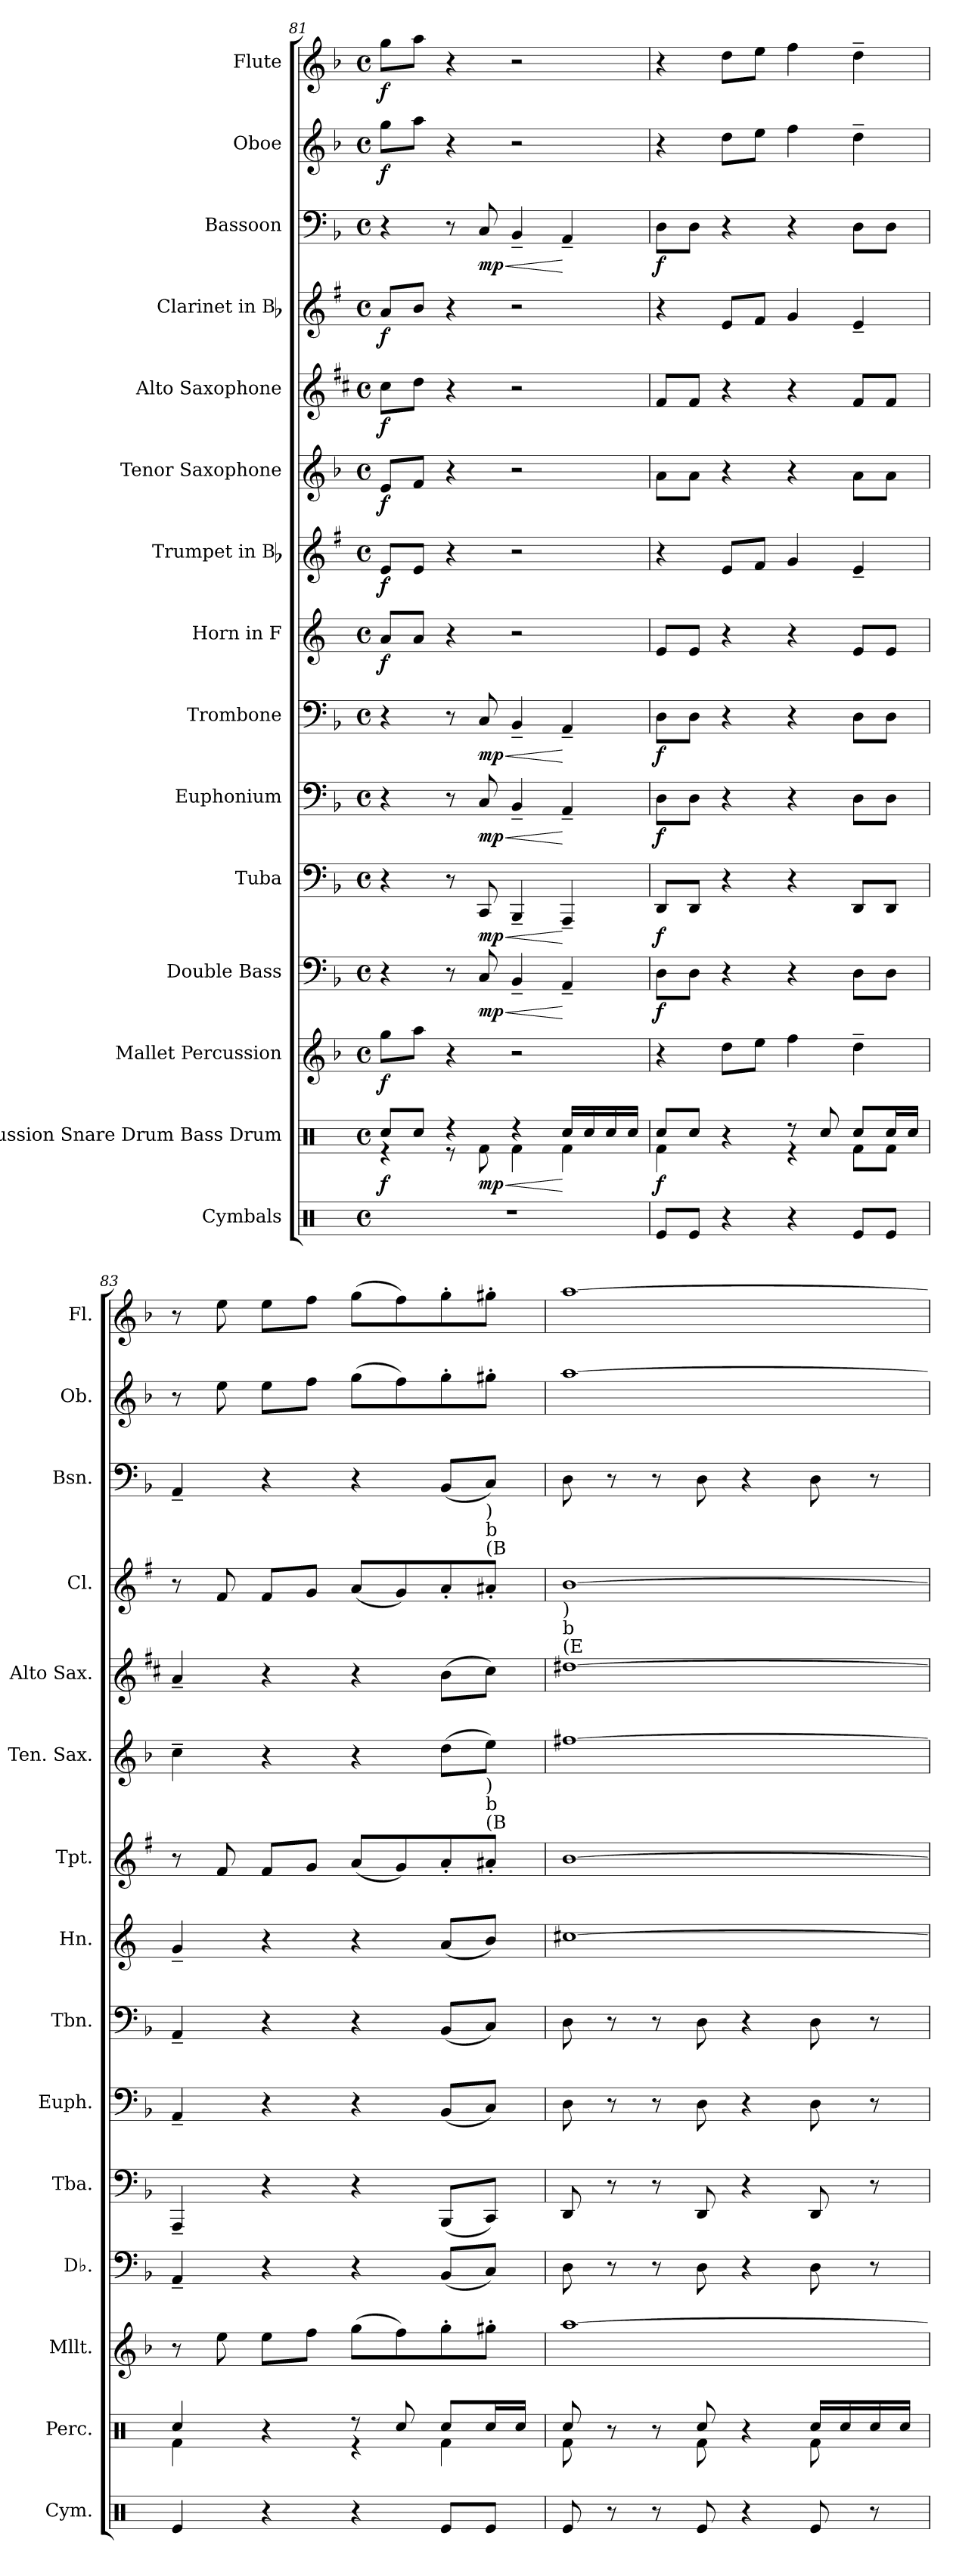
**kern	**kern	**dynam	**kern	**dynam	**kern	**dynam	**kern	**dynam	**kern	**dynam	**kern	**dynam	**kern	**dynam	**kern	**dynam	**kern	**dynam	**kern	**dynam	**kern	**dynam	**kern	**dynam	**kern	**dynam	**kern	**dynam
*part15	*part14	*part14	*part13	*part13	*part12	*part12	*part11	*part11	*part10	*part10	*part9	*part9	*part8	*part8	*part7	*part7	*part6	*part6	*part5	*part5	*part4	*part4	*part3	*part3	*part2	*part2	*part1	*part1
*staff15	*staff14	*staff14	*staff13	*staff13	*staff12	*staff12	*staff11	*staff11	*staff10	*staff10	*staff9	*staff9	*staff8	*staff8	*staff7	*staff7	*staff6	*staff6	*staff5	*staff5	*staff4	*staff4	*staff3	*staff3	*staff2	*staff2	*staff1	*staff1
*I"Cymbals	*I"Percussion Snare Drum Bass Drum	*	*I"Mallet Percussion	*	*I"Double Bass	*	*I"Tuba	*	*I"Euphonium	*	*I"Trombone	*	*I"Horn in F	*	*I"Trumpet in Bb	*	*I"Tenor Saxophone	*	*I"Alto Saxophone	*	*I"Clarinet in Bb	*	*I"Bassoon	*	*I"Oboe	*	*I"Flute	*
*I'Cym.	*I'Perc.	*	*I'Mllt.	*	*I'Db.	*	*I'Tba.	*	*I'Euph.	*	*I'Tbn.	*	*I'Hn.	*	*I'Tpt.	*	*I'Ten. Sax.	*	*I'Alto Sax.	*	*I'Cl.	*	*I'Bsn.	*	*I'Ob.	*	*I'Fl.	*
*clefX	*clefX	*	*clefG2	*	*clefF4	*	*clefF4	*	*clefF4	*	*clefF4	*	*clefG2	*	*clefG2	*	*clefG2	*	*clefG2	*	*clefG2	*	*clefF4	*	*clefG2	*	*clefG2	*
*	*	*	*ITrd-14c-24	*	*ITrd7c12	*	*	*	*	*	*	*	*ITrd4c7	*	*ITrd1c2	*	*ITrd8c14	*	*ITrd5c9	*	*ITrd1c2	*	*	*	*	*	*	*
*k[]	*k[]	*	*k[b-]	*	*k[b-]	*	*k[b-]	*	*k[b-]	*	*k[b-]	*	*k[b-]	*	*k[b-]	*	*k[b-]	*	*k[b-]	*	*k[b-]	*	*k[b-]	*	*k[b-]	*	*k[b-]	*
*C:	*C:	*	*d:	*	*d:	*	*d:	*	*d:	*	*d:	*	*d:	*	*d:	*	*d:	*	*d:	*	*d:	*	*d:	*	*d:	*	*d:	*
*M4/4	*M4/4	*	*M4/4	*	*M4/4	*	*M4/4	*	*M4/4	*	*M4/4	*	*M4/4	*	*M4/4	*	*M4/4	*	*M4/4	*	*M4/4	*	*M4/4	*	*M4/4	*	*M4/4	*
*met(c)	*met(c)	*	*met(c)	*	*met(c)	*	*met(c)	*	*met(c)	*	*met(c)	*	*met(c)	*	*met(c)	*	*met(c)	*	*met(c)	*	*met(c)	*	*met(c)	*	*met(c)	*	*met(c)	*
=81	=81	=81	=81	=81	=81	=81	=81	=81	=81	=81	=81	=81	=81	=81	=81	=81	=81	=81	=81	=81	=81	=81	=81	=81	=81	=81	=81	=81
*	*^	*	*	*	*	*	*	*	*	*	*	*	*	*	*	*	*	*	*	*	*	*	*	*	*	*	*	*
1r	8Rcci/L	4r	f	8ggggi\L	f	4r	.	4r	.	4r	.	4r	.	8di/L	f	8di/L	f	8Ei/L	f	8ei\L	f	8gi/L	f	4r	.	8ggi\L	f	8ggi\L	f
.	8Rcci/J	.	.	8aaaai\J	.	.	.	.	.	.	.	.	.	8di/J	.	8di/J	.	8Fi/J	.	8fi\J	.	8ai/J	.	.	.	8aai\J	.	8aai\J	.
.	4r	8r	.	4r	.	8r	.	8r	.	8r	.	8r	.	4r	.	4r	.	4r	.	4r	.	4r	.	8r	.	4r	.	4r	.
!	!	!	!LO:HP:b	!	!	!	!LO:HP:b	!	!LO:HP:b	!	!LO:HP:b	!	!LO:HP:b	!	!	!	!	!	!	!	!	!	!	!	!LO:HP:b	!	!	!	!
.	.	8Rfi\	< mp	.	.	8CCi/	< mp	8CCi/	< mp	8Ci/	< mp	8Ci/	< mp	.	.	.	.	.	.	.	.	.	.	8Ci/	< mp	.	.	.	.
.	4r	4Rfi\	.	2r	.	4BBB-~i/	.	4BBB-~i/	.	4BB-~i/	.	4BB-~i/	.	2r	.	2r	.	2r	.	2r	.	2r	.	4BB-~i/	.	2r	.	2r	.
.	16Rcci/LL	4Rfi\	[	.	.	4AAA~i/	[	4AAA~i/	[	4AA~i/	[	4AA~i/	[	.	.	.	.	.	.	.	.	.	.	4AA~i/	[	.	.	.	.
.	16Rcci/	.	.	.	.	.	.	.	.	.	.	.	.	.	.	.	.	.	.	.	.	.	.	.	.	.	.	.	.
.	16Rcci/	.	.	.	.	.	.	.	.	.	.	.	.	.	.	.	.	.	.	.	.	.	.	.	.	.	.	.	.
.	16Rcci/JJ	.	.	.	.	.	.	.	.	.	.	.	.	.	.	.	.	.	.	.	.	.	.	.	.	.	.	.	.
=82	=82	=82	=82	=82	=82	=82	=82	=82	=82	=82	=82	=82	=82	=82	=82	=82	=82	=82	=82	=82	=82	=82	=82	=82	=82	=82	=82	=82	=82
8Rei/L	8Rcci/L	4Rfi\	f	4r	.	8DDi\L	f	8DDi/L	f	8Di\L	f	8Di\L	f	8Ai/L	.	4r	.	8Ai\L	.	8Ai/L	.	4r	.	8Di\L	f	4r	.	4r	.
8Rei/J	8Rcci/J	.	.	.	.	8DDi\J	.	8DDi/J	.	8Di\J	.	8Di\J	.	8Ai/J	.	.	.	8Ai\J	.	8Ai/J	.	.	.	8Di\J	.	.	.	.	.
4r	4r	4ryy	.	8ddddi\L	.	4r	.	4r	.	4r	.	4r	.	4r	.	8di/L	.	4r	.	4r	.	8di/L	.	4r	.	8ddi\L	.	8ddi\L	.
.	.	.	.	8eeeei\J	.	.	.	.	.	.	.	.	.	.	.	8ei/J	.	.	.	.	.	8ei/J	.	.	.	8eei\J	.	8eei\J	.
4r	8r	4r	.	4ffffi\	.	4r	.	4r	.	4r	.	4r	.	4r	.	4fi/	.	4r	.	4r	.	4fi/	.	4r	.	4ffi\	.	4ffi\	.
.	8Rcci/	.	.	.	.	.	.	.	.	.	.	.	.	.	.	.	.	.	.	.	.	.	.	.	.	.	.	.	.
8Rei/L	8Rcci/L	8Rfi\L	.	4dddd~i\	.	8DDi\L	.	8DDi/L	.	8Di\L	.	8Di\L	.	8Ai/L	.	4d~i/	.	8Ai\L	.	8Ai/L	.	4d~i/	.	8Di\L	.	4dd~i\	.	4dd~i\	.
8Rei/J	16Rcci/L	8Rfi\J	.	.	.	8DDi\J	.	8DDi/J	.	8Di\J	.	8Di\J	.	8Ai/J	.	.	.	8Ai\J	.	8Ai/J	.	.	.	8Di\J	.	.	.	.	.
.	16Rcci/JJ	.	.	.	.	.	.	.	.	.	.	.	.	.	.	.	.	.	.	.	.	.	.	.	.	.	.	.	.
=83	=83	=83	=83	=83	=83	=83	=83	=83	=83	=83	=83	=83	=83	=83	=83	=83	=83	=83	=83	=83	=83	=83	=83	=83	=83	=83	=83	=83	=83
4Rei/	4Rcci/	4Rfi\	.	8r	.	4AAA~i/	.	4AAA~i/	.	4AA~i/	.	4AA~i/	.	4c~i/	.	8r	.	4c~i\	.	4c~i/	.	8r	.	4AA~i/	.	8r	.	8r	.
.	.	.	.	8eeeei\	.	.	.	.	.	.	.	.	.	.	.	8ei/	.	.	.	.	.	8ei/	.	.	.	8eei\	.	8eei\	.
4r	4r	4ryy	.	8eeeei\L	.	4r	.	4r	.	4r	.	4r	.	4r	.	8ei/L	.	4r	.	4r	.	8ei/L	.	4r	.	8eei\L	.	8eei\L	.
.	.	.	.	8ffffi\J	.	.	.	.	.	.	.	.	.	.	.	8fi/J	.	.	.	.	.	8fi/J	.	.	.	8ffi\J	.	8ffi\J	.
4r	8r	4r	.	(8ggggi\L	.	4r	.	4r	.	4r	.	4r	.	4r	.	(8gi/L	.	4r	.	4r	.	(8gi/L	.	4r	.	(8ggi\L	.	(8ggi\L	.
.	8Rcci/	.	.	8ffffi\)	.	.	.	.	.	.	.	.	.	.	.	8fi/)	.	.	.	.	.	8fi/)	.	.	.	8ffi\)	.	8ffi\)	.
8Rei/L	8Rcci/L	4Rfi\	.	8gggg'i\	.	(8BBB-i/L	.	(8BBB-i/L	.	(8BB-i/L	.	(8BB-i/L	.	(8di/L	.	8g'i/	.	(8di\L	.	(8di\L	.	8g'i/	.	(8BB-i/L	.	8gg'i\	.	8gg'i\	.
!	!	!	!	!	!	!	!	!	!	!	!	!	!	!	!	!	!	!	!	!	!	!LO:TX:a:t=(B	!	!	!	!	!	!	!
!	!	!	!	!	!	!	!	!	!	!	!	!	!	!	!	!	!	!	!	!	!	!LO:TX:t=b	!	!	!	!	!	!	!
!	!	!	!	!	!	!	!	!	!	!	!	!	!	!	!	!	!	!	!	!	!	!LO:TX:t=)	!	!	!	!	!	!	!
!	!	!	!	!	!	!	!	!	!	!	!	!	!	!	!	!LO:TX:a:t=(B	!	!	!	!	!	!	!	!	!	!	!	!	!
!	!	!	!	!	!	!	!	!	!	!	!	!	!	!	!	!LO:TX:t=b	!	!	!	!	!	!	!	!	!	!	!	!	!
!	!	!	!	!	!	!	!	!	!	!	!	!	!	!	!	!LO:TX:t=)	!	!	!	!	!	!	!	!	!	!	!	!	!
8Rei/J	16Rcci/L	.	.	8gggg#X'i\J	.	8CCi/J)	.	8CCi/J)	.	8Ci/J)	.	8Ci/J)	.	8ei/J)	.	8g#X'i/J	.	8ei\J)	.	8ei\J)	.	8g#X'i/J	.	8Ci/J)	.	8gg#X'i\J	.	8gg#X'i\J	.
.	16Rcci/JJ	.	.	.	.	.	.	.	.	.	.	.	.	.	.	.	.	.	.	.	.	.	.	.	.	.	.	.	.
=84	=84	=84	=84	=84	=84	=84	=84	=84	=84	=84	=84	=84	=84	=84	=84	=84	=84	=84	=84	=84	=84	=84	=84	=84	=84	=84	=84	=84	=84
!	!	!	!	!	!	!	!	!	!	!	!	!	!	!	!	!	!	!	!	!LO:TX:a:t=(E	!	!	!	!	!	!	!	!	!
!	!	!	!	!	!	!	!	!	!	!	!	!	!	!	!	!	!	!	!	!LO:TX:t=b	!	!	!	!	!	!	!	!	!
!	!	!	!	!	!	!	!	!	!	!	!	!	!	!	!	!	!	!	!	!LO:TX:t=)	!	!	!	!	!	!	!	!	!
8Rei/	8Rcci/	8Rfi\	.	[>1aaaai	.	8DDi\	.	8DDi/	.	8Di\	.	8Di\	.	[>1f#Xi	.	[>1ai	.	[>1f#Xi	.	[>1f#Xi	.	[>1ai	.	8Di\	.	[>1aai	.	[>1aai	.
8r	8r	8ryy	.	.	.	8r	.	8r	.	8r	.	8r	.	.	.	.	.	.	.	.	.	.	.	8r	.	.	.	.	.
8r	8r	8ryy	.	.	.	8r	.	8r	.	8r	.	8r	.	.	.	.	.	.	.	.	.	.	.	8r	.	.	.	.	.
8Rei/	8Rcci/	8Rfi\	.	.	.	8DDi\	.	8DDi/	.	8Di\	.	8Di\	.	.	.	.	.	.	.	.	.	.	.	8Di\	.	.	.	.	.
4r	4r	4ryy	.	.	.	4r	.	4r	.	4r	.	4r	.	.	.	.	.	.	.	.	.	.	.	4r	.	.	.	.	.
8Rei/	16Rcci/LL	8Rfi\	.	.	.	8DDi\	.	8DDi/	.	8Di\	.	8Di\	.	.	.	.	.	.	.	.	.	.	.	8Di\	.	.	.	.	.
.	16Rcci/	.	.	.	.	.	.	.	.	.	.	.	.	.	.	.	.	.	.	.	.	.	.	.	.	.	.	.	.
8r	16Rcci/	8ryy	.	.	.	8r	.	8r	.	8r	.	8r	.	.	.	.	.	.	.	.	.	.	.	8r	.	.	.	.	.
.	16Rcci/JJ	.	.	.	.	.	.	.	.	.	.	.	.	.	.	.	.	.	.	.	.	.	.	.	.	.	.	.	.
*	*v	*v	*	*	*	*	*	*	*	*	*	*	*	*	*	*	*	*	*	*	*	*	*	*	*	*	*	*	*
=	=	=	=	=	=	=	=	=	=	=	=	=	=	=	=	=	=	=	=	=	=	=	=	=	=	=	=	=
*-	*-	*-	*-	*-	*-	*-	*-	*-	*-	*-	*-	*-	*-	*-	*-	*-	*-	*-	*-	*-	*-	*-	*-	*-	*-	*-	*-	*-
